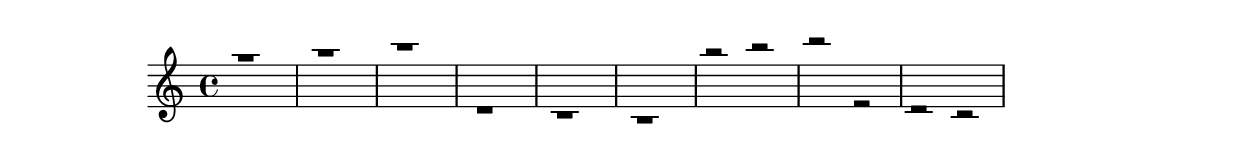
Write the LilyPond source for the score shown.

\version "1.7.16"
\header {
texidoc = "whole and half rests moving outside the staff should get
ledger lines"
}


\score {
\notes  {
   \property Voice.Rest \set #'staff-position  = #4
  r1 \property Voice.Rest \set #'staff-position  = #5
  r1 \property Voice.Rest \set #'staff-position  = #6
  
  r1 \property Voice.Rest \set #'staff-position  = #-6
  r1 \property Voice.Rest \set #'staff-position  = #-7
  r1 \property Voice.Rest \set #'staff-position  = #-8
  r1

   \property Voice.Rest \set #'staff-position  = #6
  r2 \property Voice.Rest \set #'staff-position  = #7
  r2 \property Voice.Rest \set #'staff-position  = #8
  
  r2 \property Voice.Rest \set #'staff-position  = #-4
  r2 \property Voice.Rest \set #'staff-position  = #-5
  r2 \property Voice.Rest \set #'staff-position  = #-6
  r2

  

  
}}
%% new-chords-done %%
